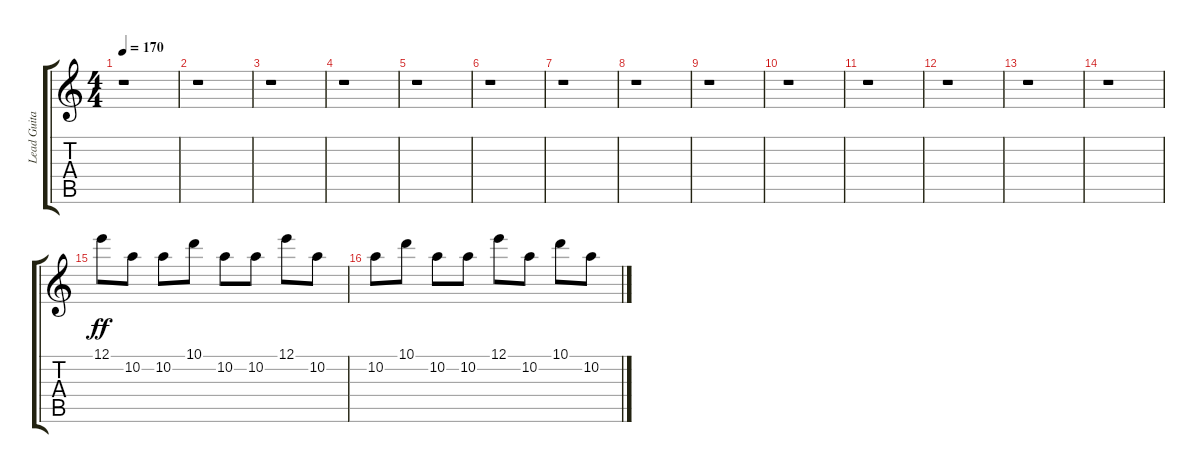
\track ("Lead Guitar I" "Lead Guita") {instrument overdrivenguitar}
\staff {score tabs}
\tuning (E4 B3 G3 D3 A2 E2) {hide}
\ts (4 4)
\tempo 170
\clef g2
\ks c
r.1{dy ff} |
r.1 |
r.1 |
r.1 |
r.1 |
r.1 |
r.1 |
r.1 |
r.1 |
r.1 |
r.1 |
r.1 |
r.1 |
r.1 |
12.1.8 10.2.8 10.2.8 10.1.8 10.2.8 10.2.8 12.1.8 10.2.8 |
10.2.8 10.1.8 10.2.8 10.2.8 12.1.8 10.2.8 10.1.8 10.2.8
